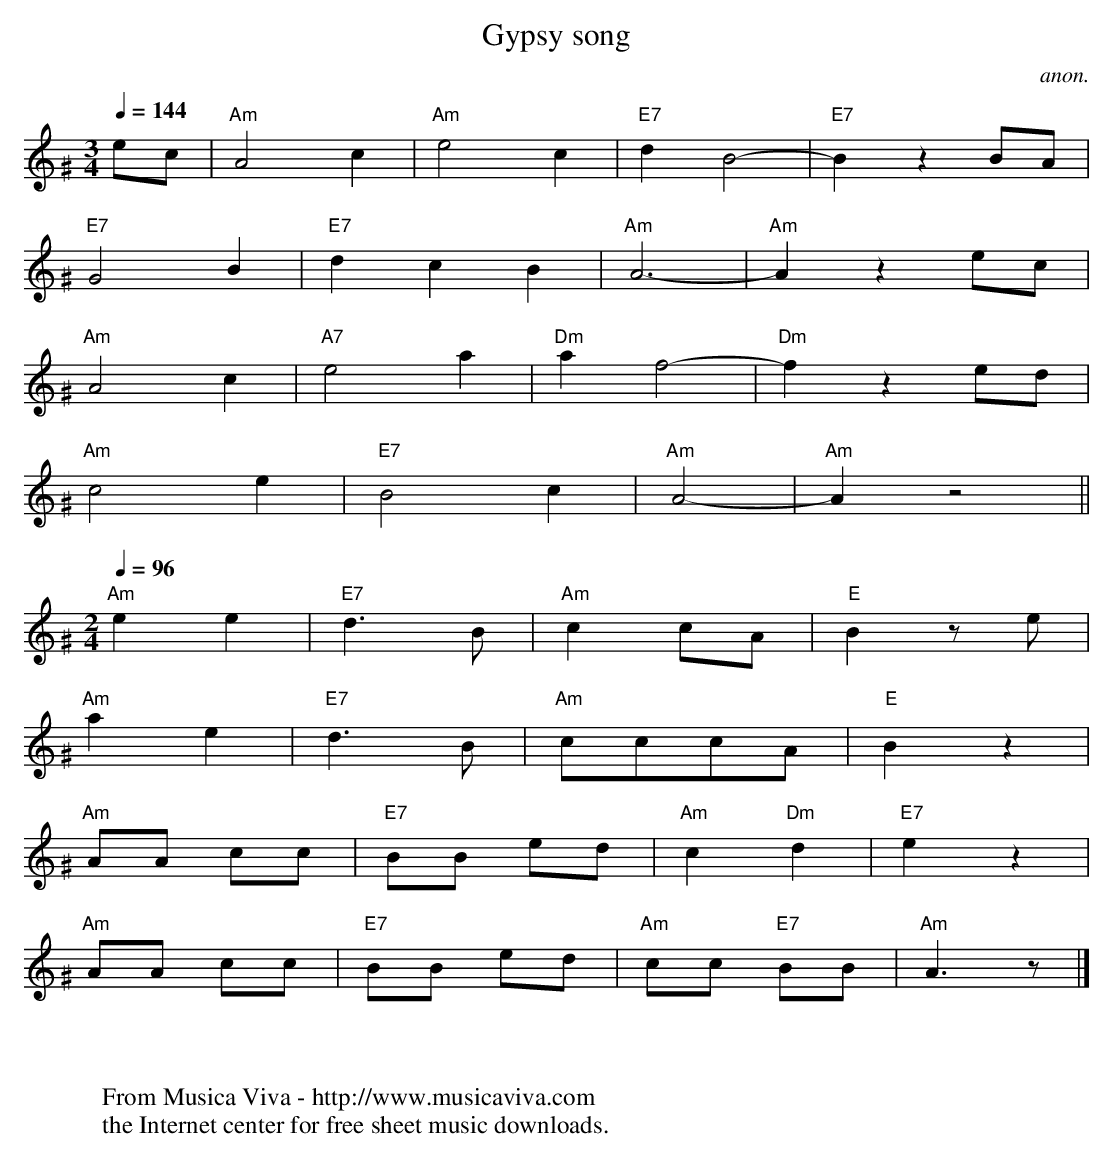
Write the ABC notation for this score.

X:1
T:Gypsy song
C:anon.
M:3/4
L:1/8
Q:1/4=144
K:Am ^G
ec|"Am"A4c2|"Am"e4c2|"E7"d2B4-|"E7"B2 z2 BA|
"E7"G4B2|"E7"d2c2B2|"Am"A6-|"Am"A2 z2 ec|
"Am"A4c2|"A7"e4a2|"Dm"a2f4-|"Dm"f2 z2 ed|
"Am"c4e2|"E7"B4c2|"Am"A4-|"Am"A2 z4||
M:2/4
L:1/8
Q:1/4=96
"Am"e2e2|"E7"d3B|"Am"c2cA|"E"B2 z e|
"Am"a2e2|"E7"d3B|"Am"cccA|"E"B2 z2|
"Am"AA cc|"E7"BB ed|"Am"c2"Dm"d2|"E7"e2 z2|
"Am"AA cc|"E7"BB ed|"Am"cc "E7"BB|"Am"A3 z|]
W:
W:
W:  From Musica Viva - http://www.musicaviva.com
W:  the Internet center for free sheet music downloads.
